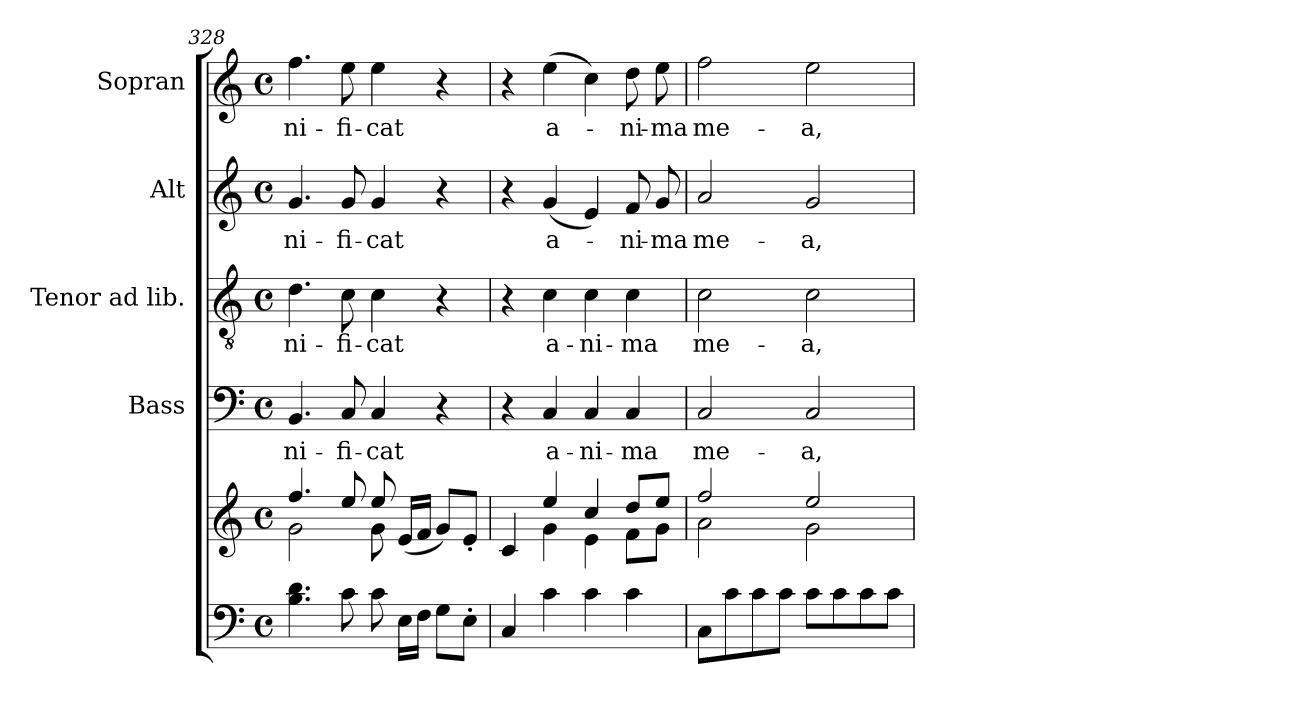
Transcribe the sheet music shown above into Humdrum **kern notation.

**kern	**kern	**kern	**text	**kern	**text	**kern	**text	**kern	**text
*part5	*part5	*part4	*part4	*part3	*part3	*part2	*part2	*part1	*part1
*staff6	*staff5	*staff4	*staff4	*staff3	*staff3	*staff2	*staff2	*staff1	*staff1
*	*	*I"Bass	*	*I"Tenor ad lib.	*	*I"Alt	*	*I"Sopran	*
*	*	*I'B.	*	*I'T.	*	*I'A.	*	*I'S.	*
*clefF4	*clefG2	*clefF4	*	*clefGv2	*	*clefG2	*	*clefG2	*
*k[]	*k[]	*k[]	*	*k[]	*	*k[]	*	*k[]	*
*C:	*C:	*C:	*	*C:	*	*C:	*	*C:	*
*M4/4	*M4/4	*M4/4	*	*M4/4	*	*M4/4	*	*M4/4	*
*met(c)	*met(c)	*met(c)	*	*met(c)	*	*met(c)	*	*met(c)	*
=328	=328	=328	=328	=328	=328	=328	=328	=328	=328
*	*^	*	*	*	*	*	*	*	*
!	!	!	!	!LO:LY:b	!	!LO:LY:b	!	!LO:LY:b	!	!LO:LY:b
4.B\ 4.d\	4.ff/	2g\	4.BB/	-ni-	4.d\	-ni-	4.g/	-ni-	4.ff\	-ni-
!	!	!	!	!LO:LY:b	!	!LO:LY:b	!	!LO:LY:b	!	!LO:LY:b
8c\	8ee/	.	8C/	-fi-	8c\	-fi-	8g/	-fi-	8ee\	-fi-
!	!	!	!	!LO:LY:b	!	!LO:LY:b	!	!LO:LY:b	!	!LO:LY:b
8c\	8ee/	8g\	4C/	-cat	4c\	-cat	4g/	-cat	4ee\	-cat
16E\LL	(<16e/LL	4.ryy	.	.	.	.	.	.	.	.
16F\JJ	16f/JJ	.	.	.	.	.	.	.	.	.
8G\L	8g/L)	.	4r	.	4r	.	4r	.	4r	.
8E'>\J	8e'</J	.	.	.	.	.	.	.	.	.
=329	=329	=329	=329	=329	=329	=329	=329	=329	=329	=329
4C/	4c/	4ryy	4r	.	4r	.	4r	.	4r	.
!	!	!	!	!LO:LY:b	!	!LO:LY:b	!	!LO:LY:b	!	!LO:LY:b
4c\	4ee/	4g\	4C/	a-	4c\	a-	(<4g/	a-	(>4ee\	a-
!	!	!	!	!LO:LY:b	!	!LO:LY:b	!	!	!	!
4c\	4cc/	4e\	4C/	-ni-	4c\	-ni-	4e/)	.	4cc\)	.
!	!	!	!	!LO:LY:b	!	!LO:LY:b	!	!LO:LY:b	!	!LO:LY:b
4c\	8dd/L	8f\L	4C/	-ma	4c\	-ma	8f/	-ni-	8dd\	-ni-
!	!	!	!	!	!	!	!	!LO:LY:b	!	!LO:LY:b
.	8ee/J	8g\J	.	.	.	.	8g/	-ma	8ee\	-ma
=330	=330	=330	=330	=330	=330	=330	=330	=330	=330	=330
!	!	!	!	!LO:LY:b	!	!LO:LY:b	!	!LO:LY:b	!	!LO:LY:b
8C\L	2ff/	2a\	2C/	me-	2c\	me-	2a/	me-	2ff\	me-
8c\	.	.	.	.	.	.	.	.	.	.
8c\	.	.	.	.	.	.	.	.	.	.
8c\J	.	.	.	.	.	.	.	.	.	.
!	!	!	!	!LO:LY:b	!	!LO:LY:b	!	!LO:LY:b	!	!LO:LY:b
8c\L	2ee/	2g\	2C/	-a,	2c\	-a,	2g/	-a,	2ee\	-a,
8c\	.	.	.	.	.	.	.	.	.	.
8c\	.	.	.	.	.	.	.	.	.	.
8c\J	.	.	.	.	.	.	.	.	.	.
*	*v	*v	*	*	*	*	*	*	*	*
=	=	=	=	=	=	=	=	=	=
*-	*-	*-	*-	*-	*-	*-	*-	*-	*-
